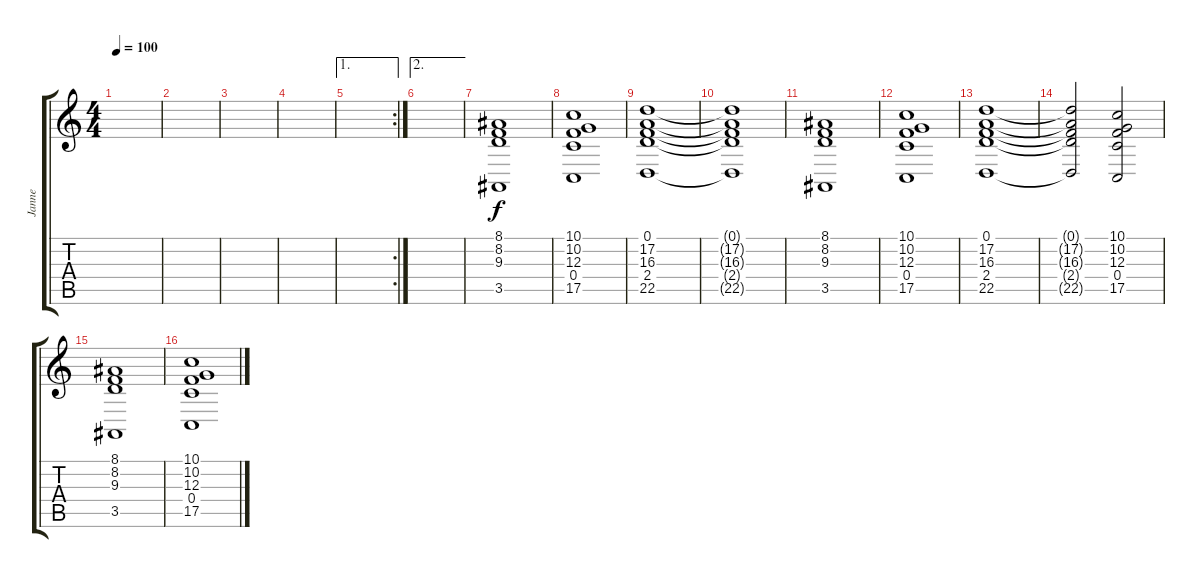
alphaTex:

\track ("Janne" "Janne") {instrument stringensemble2}
\staff {score tabs}
\tuning (D4 A3 F3 C3 G2 D2) {hide}
\ts (4 4)
\tempo 100
\clef g2
\ks c
|
|
|
|
\ae 1
\rc 2
|
\ae 2
|
(8.1 8.2 9.3 3.5).1 |
(10.1 10.2 12.3 0.4 17.5).1 |
(0.1 17.2 16.3 2.4 22.5).1 |
(0.1{t} 17.2{t} 16.3{t} 2.4{t} 22.5{t}).1 |
(8.1 8.2 9.3 3.5).1 |
(10.1 10.2 12.3 0.4 17.5).1 |
(0.1 17.2 16.3 2.4 22.5).1 |
(0.1{t} 17.2{t} 16.3{t} 2.4{t} 22.5{t}).2 (10.1 10.2 12.3 0.4 17.5).2 |
(8.1 8.2 9.3 3.5).1 |
(10.1 10.2 12.3 0.4 17.5).1
